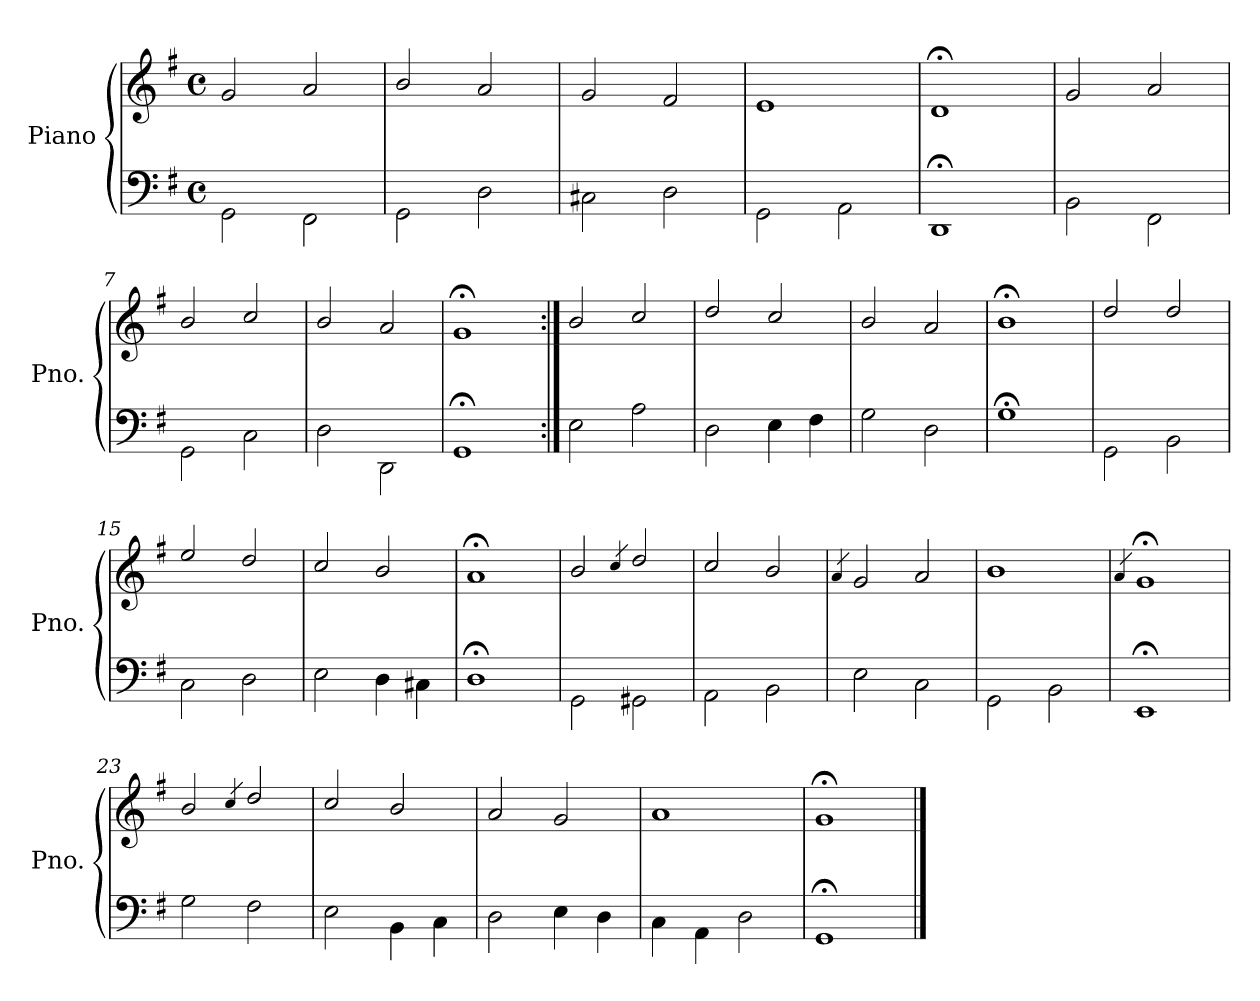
**kern	**kern
*part1	*part1
*staff2	*staff1
*I"Piano	*
*I'Pno.	*
*clefF4	*clefG2
*k[f#]	*k[f#]
*G:	*G:
*M4/4	*M4/4
*met(c)	*met(c)
=1	=1
2GG\	2g/
2FF#\	2a/
=2	=2
2GG\	2b/
2D\	2a/
=3	=3
2C#X\	2g/
2D\	2f#/
=4	=4
2GG\	1e
2AA\	.
=5	=5
1DD;	1d;<
=6	=6
2BB\	2g/
2FF#\	2a/
=7	=7
2GG\	2b/
2C\	2cc/
=8	=8
2D\	2b/
2DD\	2a/
=9	=9
1GG;	1g;<
!!LO:LB:g=z
=10:|!	=10:|!
2E\	2b/
2A\	2cc/
=11	=11
2D\	2dd/
4E\	2cc/
4F#\	.
=12	=12
2G\	2b/
2D\	2a/
=13	=13
1G;	1b;<
=14	=14
2GG\	2dd/
2BB\	2dd/
=15	=15
2C\	2ee/
2D\	2dd/
=16	=16
2E\	2cc/
4D\	2b/
4C#X\	.
=17	=17
1D;	1a;<
!!LO:LB:g=z
=18	=18
2GG\	2b/
.	4qcc/
2GG#X\	2dd/
=19	=19
2AA\	2cc/
2BB\	2b/
=20	=20
.	4qa/
2E\	2g/
2C\	2a/
=21	=21
2GG\	1b
2BB\	.
=22	=22
.	4qa/
1EE;	1g;<
=23	=23
2G\	2b/
.	4qcc/
2F#\	2dd/
=24	=24
2E\	2cc/
4BB\	2b/
4C\	.
=25	=25
2D\	2a/
4E\	2g/
4D\	.
=26	=26
4C\	1a
4AA\	.
2D\	.
=27	=27
1GG;	1g;<
==	==
*-	*-
